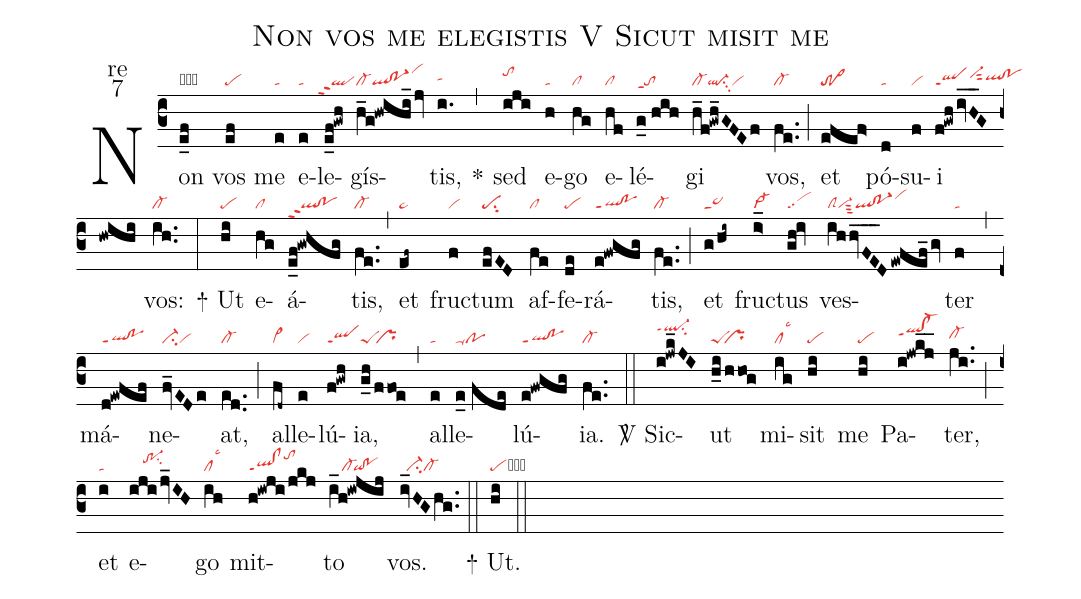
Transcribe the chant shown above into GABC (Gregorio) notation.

name:Non vos me elegistis V Sicut misit me;
office-part:re;
mode:7;
nabc-lines:1;
%%
(c3) Non(e_f|obpeS) vos(ef|pe) me(e|ta) e(e|ta)le(e_f!gwh|``qlppt2)gís(h_g!hwihi_/jv|cl-ql!po-1vihk)tis,(i.|tahh) <sp>*</sp>(,) sed(iji|tohj) e(h|ta)go(hg|cl) e(hf|cl)lé(g_0//hih|toppt1)gi(h_f!gwh_GFEf|cl-ql-su3vi) vos,(fe..|cl-) (;) et(efef>|tr>) pó(d|ta)su(f|vi)i(f!gwh/ivH__G/hwihi|qlppt1vi-hisut2qlhh!pohh) vos:(ih..|cl-) (:)

<sp>+</sp> Ut(hi|pe) e(hg|cl)á(e_f!gwhfg|ql!poppt2)tis,(fe..|cl-) (,) et(ef~|pe~) fruc(f|vi)tum(efED|pesu2) af(fe|cl)fe(de|pe)rá(e!fwgfg|ql!poppt1)tis,(fe..|cl-) (;) et(g/hi~|sc~) fruc(i>_|vi->)tus(gh!iv|sc) ves(ihhvFE___D/ewfef_/gv|clSvi-sut3ql!po-1vihj)ter(f|ta) (,) má(d!ewfef|ql!poppt1)ne(fv_EDe|ci-vi)at,(ed..|cl-) (;) al(fd~|vi>)le(e|vi)lú(f!gwh|qlppt1)ia,(g_h/ffoe|peS`pr) (,) al(e|ta)le(e_0//fde|poppu1)lú(e!fwgfg|ql!poppt1)ia.(fe..|cl-) (::)

<sp>V/</sp> Sic(i!jwk_JI|ql-hkppt1su2)ut(h_i/hhog|peS``pr) mi(ig|cllsc3)sit(hi|pe) me(hi|pe) Pa(i!jwkj__|qlhi!cl-hippt1)ter,(ji..|cl-hh) (;)et(i|ta) e(iji/jv_IH|////tr-1hisu2)go(ih|cllsc3) mit(h!iwji/jkj|ql!clppt1tohk)to(i_h!iwjij|////cl-`qi!po) vos.(iv_HGhg..|//ci-cl-) (::)

<sp>+</sp> Ut.(hi|pecb) (::)
